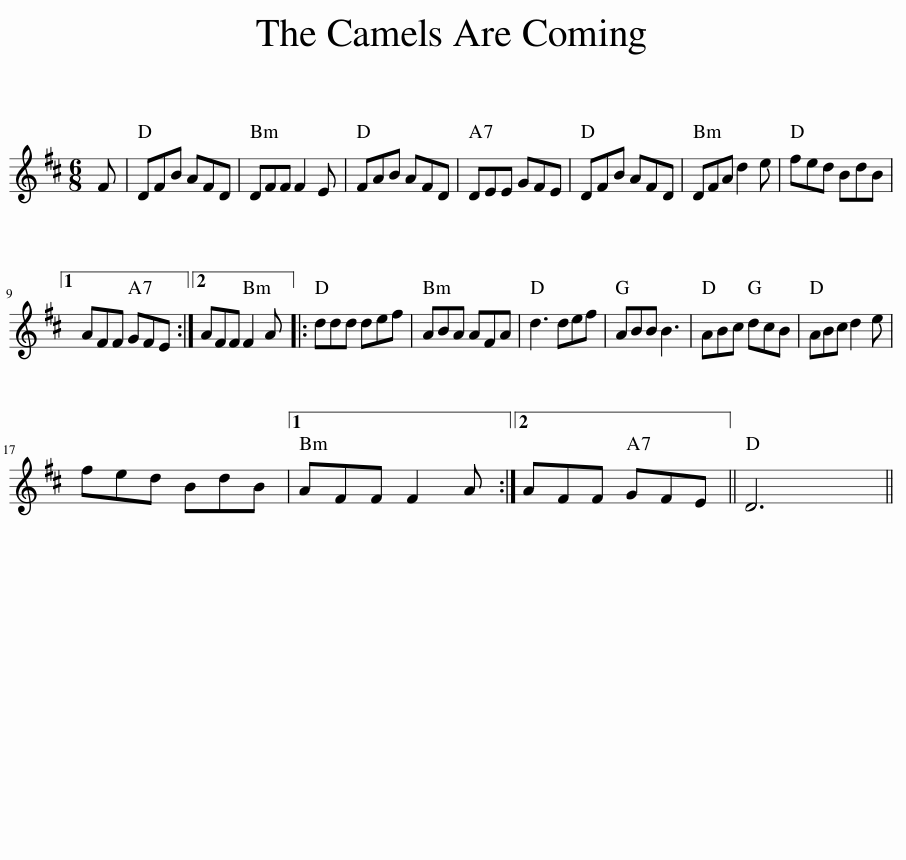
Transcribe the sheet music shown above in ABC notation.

X:1
L:1/8
M:6/8
I:linebreak $
K:D
V:1 treble
V:1
 F | DFB AFD | DFF F2 E | FAB AFD | DEE GFE | %5
 DFB AFD | DFA d2 e | fed BdB |1$ AFF GFE :|2 AFF F2 A |: %10
 ddd def | ABA AFA | d3 def | ABB B3 | ABc dcB | %15
 ABc d2 e |$ fed BdB |1 AFF F2 A :|2 AFF GFE || D6 || %20
